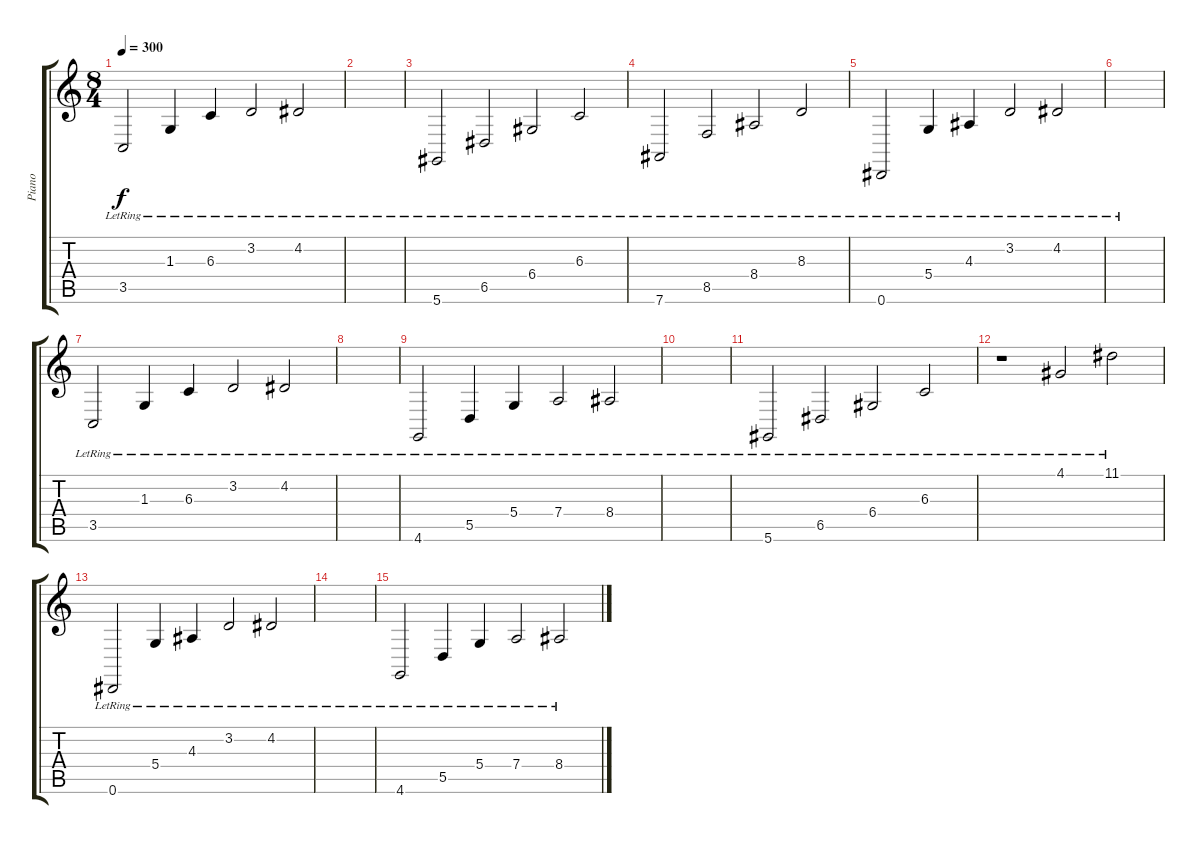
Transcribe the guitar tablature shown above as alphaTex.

\track ("Piano" "Piano") {instrument acousticgrandpiano}
\staff {score tabs}
\tuning (E4 B3 Gb3 D3 A2 Eb2) {hide}
\ts (8 4)
\tempo 300
\clef g2
\ks c
3.5{lr}.2{dy f} 1.3{lr}.4 6.3{lr}.4 3.2{lr}.2 4.2{lr}.2 |
|
5.6{lr}.2 6.5{lr}.2 6.4{lr}.2 6.3{lr}.2 |
7.6{lr}.2 8.5{lr}.2 8.4{lr}.2 8.3{lr}.2 |
0.6{lr}.2 5.4{lr}.4 4.3{lr}.4 3.2{lr}.2 4.2{lr}.2 |
|
3.5{lr}.2 1.3{lr}.4 6.3{lr}.4 3.2{lr}.2 4.2{lr}.2 |
|
4.6{lr}.2 5.5{lr}.4 5.4{lr}.4 7.4{lr}.2 8.4{lr}.2 |
|
5.6{lr}.2 6.5{lr}.2 6.4{lr}.2 6.3{lr}.2 |
r.1 4.1{lr}.2 11.1{lr}.2 |
0.6{lr}.2 5.4{lr}.4 4.3{lr}.4 3.2{lr}.2 4.2{lr}.2 |
|
4.6{lr}.2 5.5{lr}.4 5.4{lr}.4 7.4{lr}.2 8.4{lr}.2
